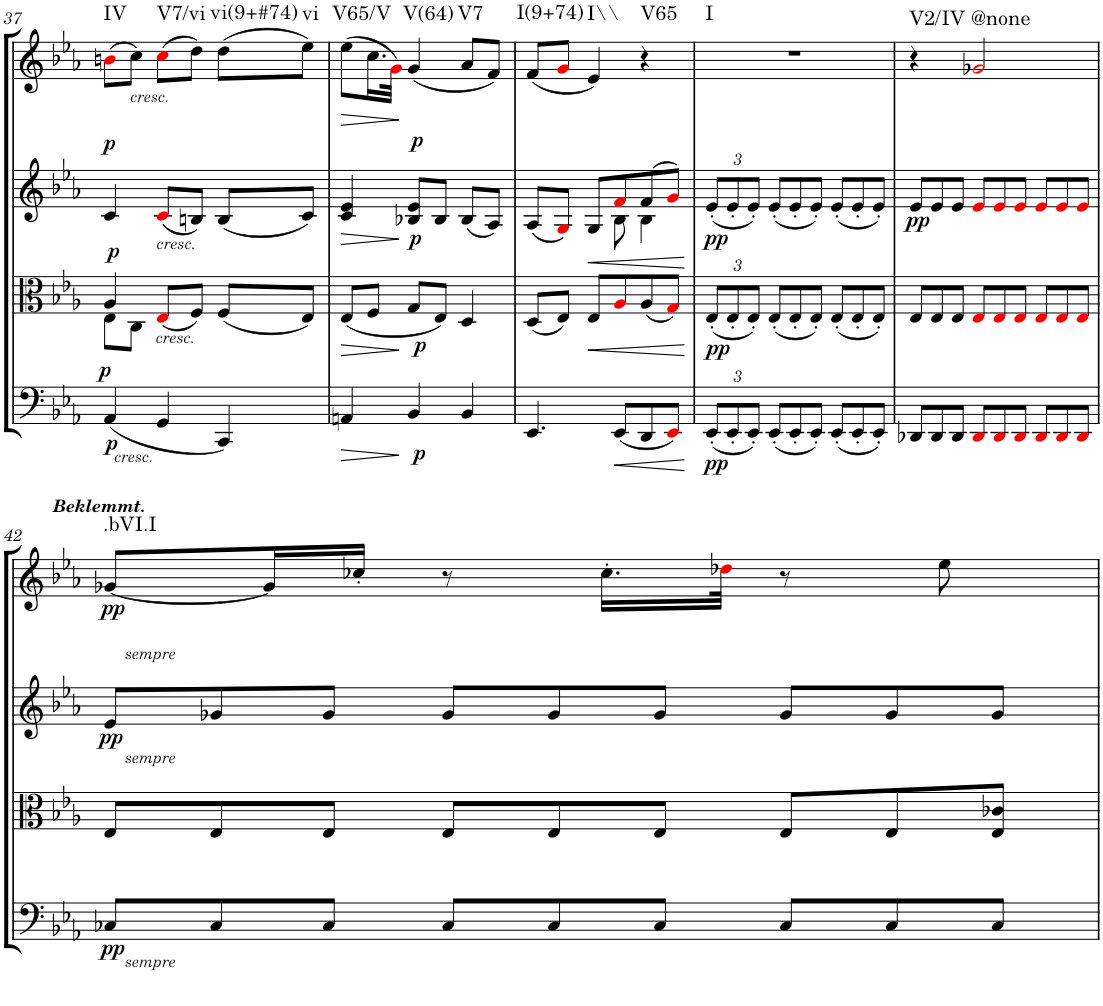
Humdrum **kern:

**kern	**dynam	**kern	**dynam	**kern	**dynam	**kern	**dynam	**harte
*part4	*part4	*part3	*part3	*part2	*part2	*part1	*part1	*part1
*staff4	*staff4	*staff3	*staff3	*staff2	*staff2	*staff1	*staff1	*
*I"Cello	*	*I"Viola	*	*I"2nd Violin	*	*I"1st Violin	*	*
*	*	*I'Vla	*	*I'Vln	*	*I'Vln	*	*
!!LO:PB:g=z
*clefF4	*	*clefC3	*	*clefG2	*	*clefG2	*	*
*k[b-e-a-]	*	*k[b-e-a-]	*	*k[b-e-a-]	*	*k[b-e-a-]	*	*
*E-:	*	*E-:	*	*E-:	*	*E-:	*	*
*M3/4	*	*M3/4	*	*M3/4	*	*M3/4	*	*
=37	=37	=37	=37	=37	=37	=37	=37	=37
*	*	*^	*	*	*	*	*	*
!LO:TX:b:i:t=cresc.	!	!	!	!	!	!	!	!	!
!	!LO:DY:b	!	!	!	!	!	!	!	!
!	!LO:DY:n=1:a	!	!	!LO:DY:a	!	!LO:DY:a	!	!	!LO:H:kt=IV
(4AA-/	p p	4A-/	8E-\L	p	4c/	p	(8bni\L	.	N
!	!	!	!	!	!	!	!LO:TX:b:i:t=cresc.	!	!
.	.	.	8C\J	.	.	.	8cc\J)	.	.
!	!	!	!	!	!LO:TX:b:i:t=cresc.	!	!	!	!
!	!	!LO:TX:b:i:t=cresc.	!	!	!	!	!	!	!LO:H:kt=V7/vi
4GG/	.	(8E-i/L	2ryy	.	(8ci/L	.	(8cci\L	.	N
.	.	8F/J)	.	.	8Bn/J)	.	8dd\J)	.	.
!	!	!	!	!	!	!	!	!	!LO:H:kt=vi(9+#74)
4CC/)	.	(8F/L	.	.	(8B/L	.	(8dd\L	.	N
!	!	!	!	!	!	!	!	!	!LO:H:kt=vi
.	.	8E-/J)	.	.	8c/J)	.	8ee-\J)	.	N
*	*	*v	*v	*	*	*	*	*	*
=38	=38	=38	=38	=38	=38	=38	=38	=38
!	!LO:HP:b	!	!LO:HP:b	!	!LO:HP:b	!	!LO:HP:b	!LO:H:kt=V65/V
4AAn/	>	(8E-/L	>	4c/ 4e-/	>	(8ee-\L	>	N
.	.	8F/J	.	.	.	16.cc\L	.	.
.	.	.	.	.	.	32gi\JJk)	.	.
!	!LO:DY:a	!	!	!	!	!	!	!
!	!LO:DY:n=1:b	!	!LO:DY:n=1:a	!	!LO:DY:n=1:a	!	!	!LO:H:kt=V(64)
4BB-/	p p	8G/L	] p	8B-X/ 8e-/L	] p	(4g/	]	N
.	.	8E-/J)	.	8B-/J	.	.	.	.
!	!	!	!	!	!	!	!	!LO:H:kt=V7
4BB-/	.	4D/	.	(8B-/L	.	8a-/L	.	N
.	.	.	.	8A-/J)	.	8f/J)	.	.
=39	=39	=39	=39	=39	=39	=39	=39	=39
*	*	*	*	*^	*	*	*	*
!	!	!	!	!	!	!	!	!	!LO:H:kt=I(9+74)
4.EE-/	.	(8D/L	.	(8A-/L	4.ryy	.	(8f/L	.	N
.	.	8E-/J)	.	8Gi/J)	.	.	8gi/J	.	.
!	!	!	!LO:HP:b	!	!	!LO:HP:b	!	!	!LO:H:kt=I\\
.	.	8E-/L	<	8G/L	.	<	4e-/)	.	N
(8EE-/L	.	8A-i/	.	8fi/	8B-\	.	.	.	.
!	!	!	!	!	!	!	!	!	!LO:H:kt=V65
8DD/	.	(8A-/	.	(8f/	4B-\	.	4r	.	N
8EE-i/J)	.	8Gi/J)	.	8gi/J)	.	.	.	.	.
*	*	*	*	*v	*v	*	*	*	*
.	]	.	[	.	[	.	.	.
=40	=40	=40	=40	=40	=40	=40	=40	=40
*Xbrackettup	*	*Xbrackettup	*	*Xbrackettup	*	*	*	*
!	!LO:DY:b	!	!LO:DY:b	!	!	!	!	!
!	!	!	!LO:DY:n=1:a	!	!	!	!	!LO:H:kt=I
(12EE-'/L	pp	(12E-'/L	pp pp	(12e-'/L	.	2.r	.	N
12EE-'/	.	12E-'/	.	12e-'/	.	.	.	.
12EE-'/J)	.	12E-'/J)	.	12e-'/J)	.	.	.	.
*Xtuplet	*	*Xtuplet	*	*Xtuplet	*	*	*	*
(12EE-'/L	.	(12E-'/L	.	(12e-'/L	.	.	.	.
12EE-'/	.	12E-'/	.	12e-'/	.	.	.	.
12EE-'/J)	.	12E-'/J)	.	12e-'/J)	.	.	.	.
(12EE-'/L	.	(12E-'/L	.	(12e-'/L	.	.	.	.
12EE-'/	.	12E-'/	.	12e-'/	.	.	.	.
12EE-'/J)	.	12E-'/J)	.	12e-'/J)	.	.	.	.
=41	=41	=41	=41	=41	=41	=41	=41	=41
!	!	!	!	!	!LO:DY:b	!	!	!LO:H:kt=V2/IV
12DD-X/L	.	12E-/L	.	12e-/L	pp	4r	.	N
12DD-/	.	12E-/	.	12e-/	.	.	.	.
12DD-/J	.	12E-/J	.	12e-/J	.	.	.	.
!	!	!	!	!	!	!	!	!LO:H:kt=@none
12DD-i/L	.	12E-i/L	.	12e-i/L	.	2g-Xi/	.	N
12DD-i/	.	12E-i/	.	12e-i/	.	.	.	.
12DD-i/J	.	12E-i/J	.	12e-i/J	.	.	.	.
12DD-i/L	.	12E-i/L	.	12e-i/L	.	.	.	.
12DD-i/	.	12E-i/	.	12e-i/	.	.	.	.
12DD-i/J	.	12E-i/J	.	12e-i/J	.	.	.	.
!!LO:LB:g=z
=42	=42	=42	=42	=42	=42	=42	=42	=42
!	!	!	!	!	!	!LO:TX:a:Bi:t=Beklemmt.	!	!
!	!	!	!	!LO:TX:a:i:t=sempre	!	!	!	!
!	!	!LO:TX:a:i:t=sempre	!	!	!	!	!	!
!LO:TX:b:i:t=sempre	!	!	!	!	!	!	!	!
!	!LO:DY:b	!	!	!	!LO:DY:b	!	!LO:DY:b	!LO:H:kt=.bVI.I
12C-X/L	pp	12E-/L	.	12e-/L	pp	[8g-X/L	pp	N
12C-/	.	12E-/	.	12g-X/	.	.	.	.
.	.	.	.	.	.	16g-/L]	.	.
12C-/J	.	12E-/J	.	12g-/J	.	.	.	.
.	.	.	.	.	.	16cc-X'/JJ	.	.
12C-/L	.	12E-/L	.	12g-/L	.	8r	.	.
12C-/	.	12E-/	.	12g-/	.	.	.	.
.	.	.	.	.	.	16.cc-'\LL	.	.
12C-/J	.	12E-/J	.	12g-/J	.	.	.	.
.	.	.	.	.	.	32dd-Xi\JJk	.	.
12C-/L	.	12E-/L	.	12g-/L	.	8r	.	.
12C-/	.	12E-/	.	12g-/	.	.	.	.
.	.	.	.	.	.	8ee-\	.	.
12C-/J	.	12E-/ 12c-X/J	.	12g-/J	.	.	.	.
=	=	=	=	=	=	=	=	=
*-	*-	*-	*-	*-	*-	*-	*-	*-
